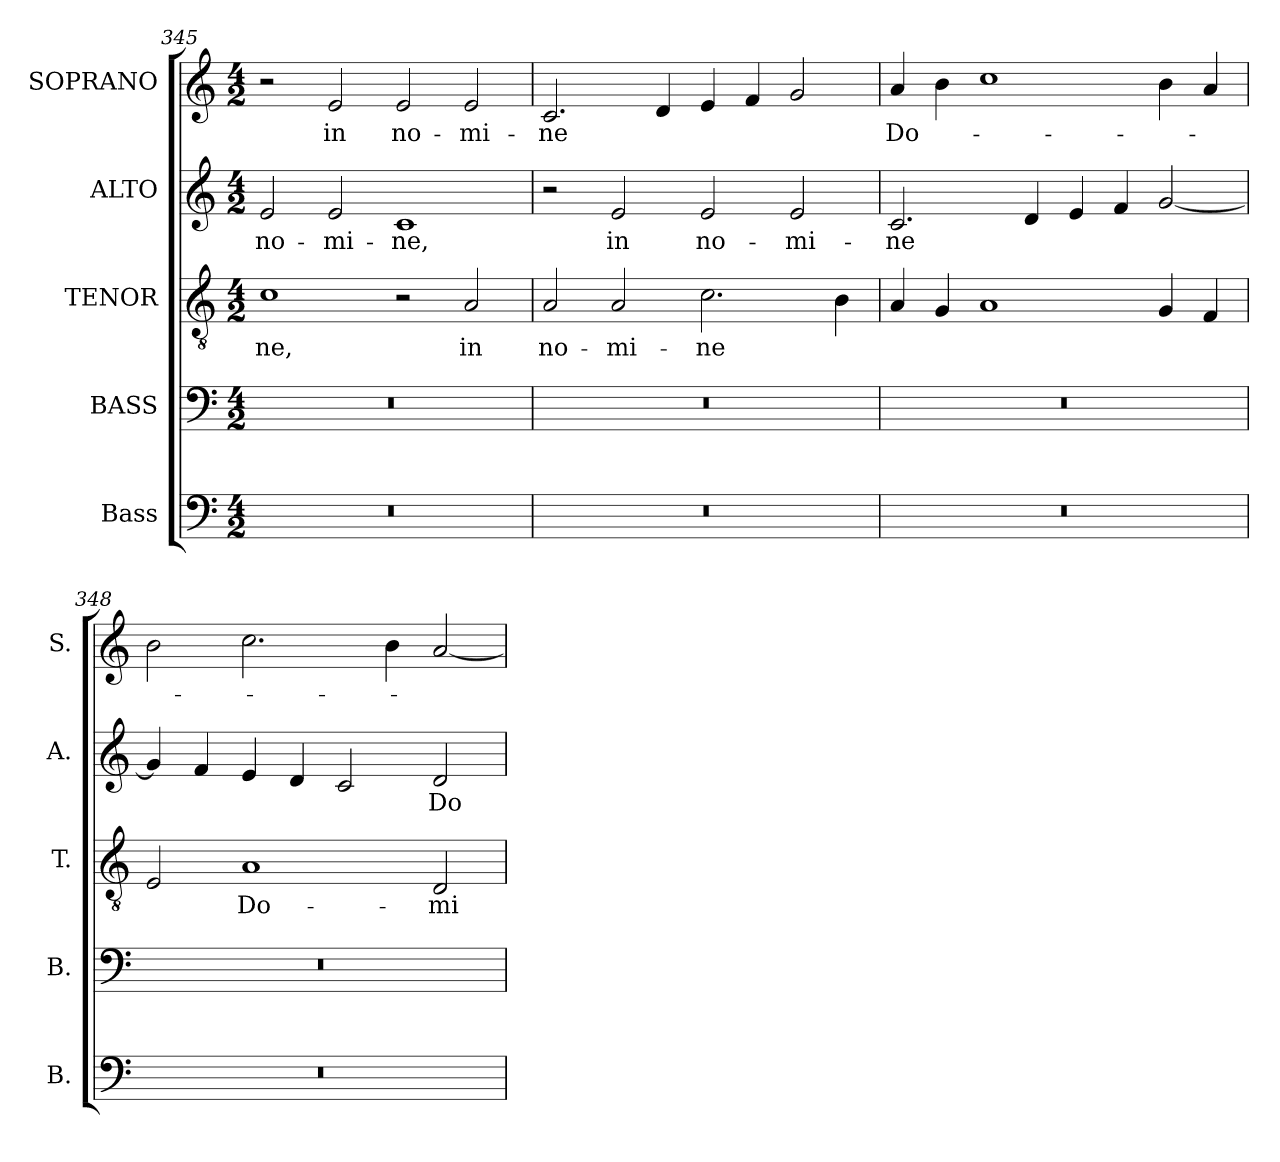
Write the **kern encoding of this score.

**kern	**kern	**kern	**text	**kern	**text	**kern	**text
*part5	*part4	*part3	*part3	*part2	*part2	*part1	*part1
*staff5	*staff4	*staff3	*staff3	*staff2	*staff2	*staff1	*staff1
*I"Bass	*I"BASS	*I"TENOR	*	*I"ALTO	*	*I"SOPRANO	*
*I'B.	*I'B.	*I'T.	*	*I'A.	*	*I'S.	*
!!LO:LB:g=z
*clefF4	*clefF4	*clefGv2	*	*clefG2	*	*clefG2	*
*	*	*ITrd7c12	*	*	*	*	*
*k[]	*k[]	*k[]	*	*k[]	*	*k[]	*
*C:	*C:	*C:	*	*C:	*	*C:	*
*M4/2	*M4/2	*M4/2	*	*M4/2	*	*M4/2	*
=345	=345	=345	=345	=345	=345	=345	=345
!LO:N:vis=1	!LO:N:vis=1	!	!	!	!	!	!
!	!	!	!LO:LY:b:color=#000000	!	!	!	!
!	!	!	!	!	!LO:LY:b:color=#000000	!	!
0r	0r	1Ci	-ne,	2ei/	no-	2r	.
!	!	!	!	!	!LO:LY:b:color=#000000	!	!
!	!	!	!	!	!	!	!LO:LY:b:color=#000000
.	.	.	.	2ei/	-mi-	2ei/	in
!	!	!	!	!	!LO:LY:b:color=#000000	!	!
!	!	!	!	!	!	!	!LO:LY:b:color=#000000
.	.	2r	.	1ci	-ne,	2ei/	no-
!	!	!	!LO:LY:b:color=#000000	!	!	!	!
!	!	!	!	!	!	!	!LO:LY:b:color=#000000
.	.	2AAi/	in	.	.	2ei/	-mi-
=346	=346	=346	=346	=346	=346	=346	=346
!LO:N:vis=1	!LO:N:vis=1	!	!	!	!	!	!
!	!	!	!LO:LY:b:color=#000000	!	!	!	!
!	!	!	!	!	!	!	!LO:LY:b:color=#000000
0r	0r	2AAi/	no-	2r	.	2.ci/	-ne
!	!	!	!LO:LY:b:color=#000000	!	!	!	!
!	!	!	!	!	!LO:LY:b:color=#000000	!	!
.	.	2AAi/	-mi-	2ei/	in	.	.
.	.	.	.	.	.	4di/	.
!	!	!	!LO:LY:b:color=#000000	!	!	!	!
!	!	!	!	!	!LO:LY:b:color=#000000	!	!
.	.	2.Ci\	-ne	2ei/	no-	4ei/	.
.	.	.	.	.	.	4fi/	.
!	!	!	!	!	!LO:LY:b:color=#000000	!	!
.	.	.	.	2ei/	-mi-	2gi/	.
.	.	4BBi\	.	.	.	.	.
=347	=347	=347	=347	=347	=347	=347	=347
!LO:N:vis=1	!LO:N:vis=1	!	!	!	!	!	!
!	!	!	!	!	!LO:LY:b:color=#000000	!	!
!	!	!	!	!	!	!	!LO:LY:b:color=#000000
0r	0r	4AAi/	.	2.ci/	-ne	4ai/	Do-
.	.	4GGi/	.	.	.	4bi\	.
.	.	1AAi	.	.	.	1cci	.
.	.	.	.	4di/	.	.	.
.	.	.	.	4ei/	.	.	.
.	.	.	.	4fi/	.	.	.
.	.	4GGi/	.	[2gi/	.	4bi\	.
.	.	4FFi/	.	.	.	4ai/	.
=348	=348	=348	=348	=348	=348	=348	=348
!LO:N:vis=1	!LO:N:vis=1	!	!	!	!	!	!
0r	0r	2EEi/	.	4gi/]	.	2bi\	.
.	.	.	.	4fi/	.	.	.
!	!	!	!LO:LY:b:color=#000000	!	!	!	!
.	.	1AAi	Do-	4ei/	.	2.cci\	.
.	.	.	.	4di/	.	.	.
.	.	.	.	2ci/	.	.	.
.	.	.	.	.	.	4bi\	.
!	!	!	!LO:LY:b:color=#000000	!	!	!	!
!	!	!	!	!	!LO:LY:b:color=#000000	!	!
.	.	2DDi/	-mi-	2di/	Do-	[2ai/	.
=	=	=	=	=	=	=	=
*-	*-	*-	*-	*-	*-	*-	*-
